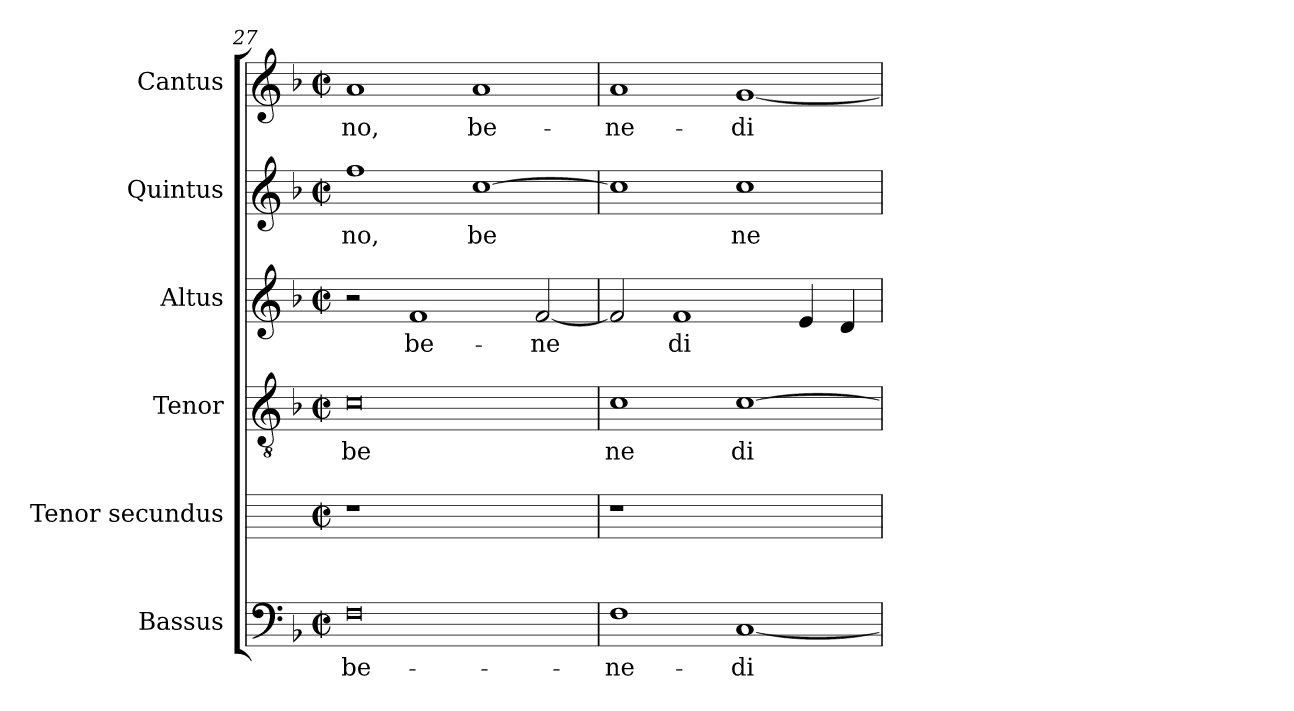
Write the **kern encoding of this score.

**kern	**text	**kern	**kern	**text	**kern	**text	**kern	**text	**kern	**text
*part6	*part6	*part5	*part4	*part4	*part3	*part3	*part2	*part2	*part1	*part1
*staff6	*staff6	*staff5	*staff4	*staff4	*staff3	*staff3	*staff2	*staff2	*staff1	*staff1
*I"Bassus	*	*I"Tenor  secundus	*I"Tenor	*	*I"Altus	*	*I"Quintus	*	*I"Cantus	*
*I'B	*	*	*I'T	*	*I'A	*	*I'Q	*	*I'C	*
*clefF4	*	*	*clefGv2	*	*clefG2	*	*clefG2	*	*clefG2	*
*k[b-]	*	*k[]	*k[b-]	*	*k[b-]	*	*k[b-]	*	*k[b-]	*
*F:	*	*C:	*F:	*	*F:	*	*F:	*	*F:	*
*M2/2	*	*M2/2	*M2/2	*	*M2/2	*	*M2/2	*	*M2/2	*
*met(c|)	*	*met(c|)	*met(c|)	*	*met(c|)	*	*met(c|)	*	*met(c|)	*
=27	=27	=27	=27	=27	=27	=27	=27	=27	=27	=27
!	!LO:LY:b:cj	!	!	!LO:LY:b:cj	!	!	!	!LO:LY:b:cj	!	!LO:LY:b:cj
0F	be-	1r	0c	be	2r	.	1ff	no,	1a	-no,
!	!	!	!	!	!	!LO:LY:b:cj	!	!	!	!
.	.	.	.	.	1f	be-	.	.	.	.
!	!	!	!	!	!	!	!	!LO:LY:b:cj	!	!LO:LY:b:cj
.	.	1ryy	.	.	.	.	[>1cc	be	1a	be-
!	!	!	!	!	!	!LO:LY:b:cj	!	!	!	!
.	.	.	.	.	[<2f/	-ne-	.	.	.	.
=28	=28	=28	=28	=28	=28	=28	=28	=28	=28	=28
!	!LO:LY:b:cj	!	!	!LO:LY:b:cj	!	!LO:LY:b:cj	!	!LO:LY:b:cj	!	!LO:LY:b:cj
1F	-ne-	1r	1c	ne	2f/]	--	1cc]	.	1a	-ne-
!	!	!	!	!	!	!LO:LY:b:cj	!	!	!	!
.	.	.	.	.	1f	-di-	.	.	.	.
!	!LO:LY:b:cj	!	!	!LO:LY:b:cj	!	!	!	!LO:LY:b:cj	!	!LO:LY:b:cj
[<1C	-di-	1ryy	[>1c	di	.	.	1cc	ne	[<1g	-di-
!	!	!	!	!	!	!LO:LY:b:cj	!	!	!	!
.	.	.	.	.	4e/	--	.	.	.	.
!	!	!	!	!	!	!LO:LY:b:cj	!	!	!	!
.	.	.	.	.	4d/	--	.	.	.	.
=	=	=	=	=	=	=	=	=	=	=
*-	*-	*-	*-	*-	*-	*-	*-	*-	*-	*-
